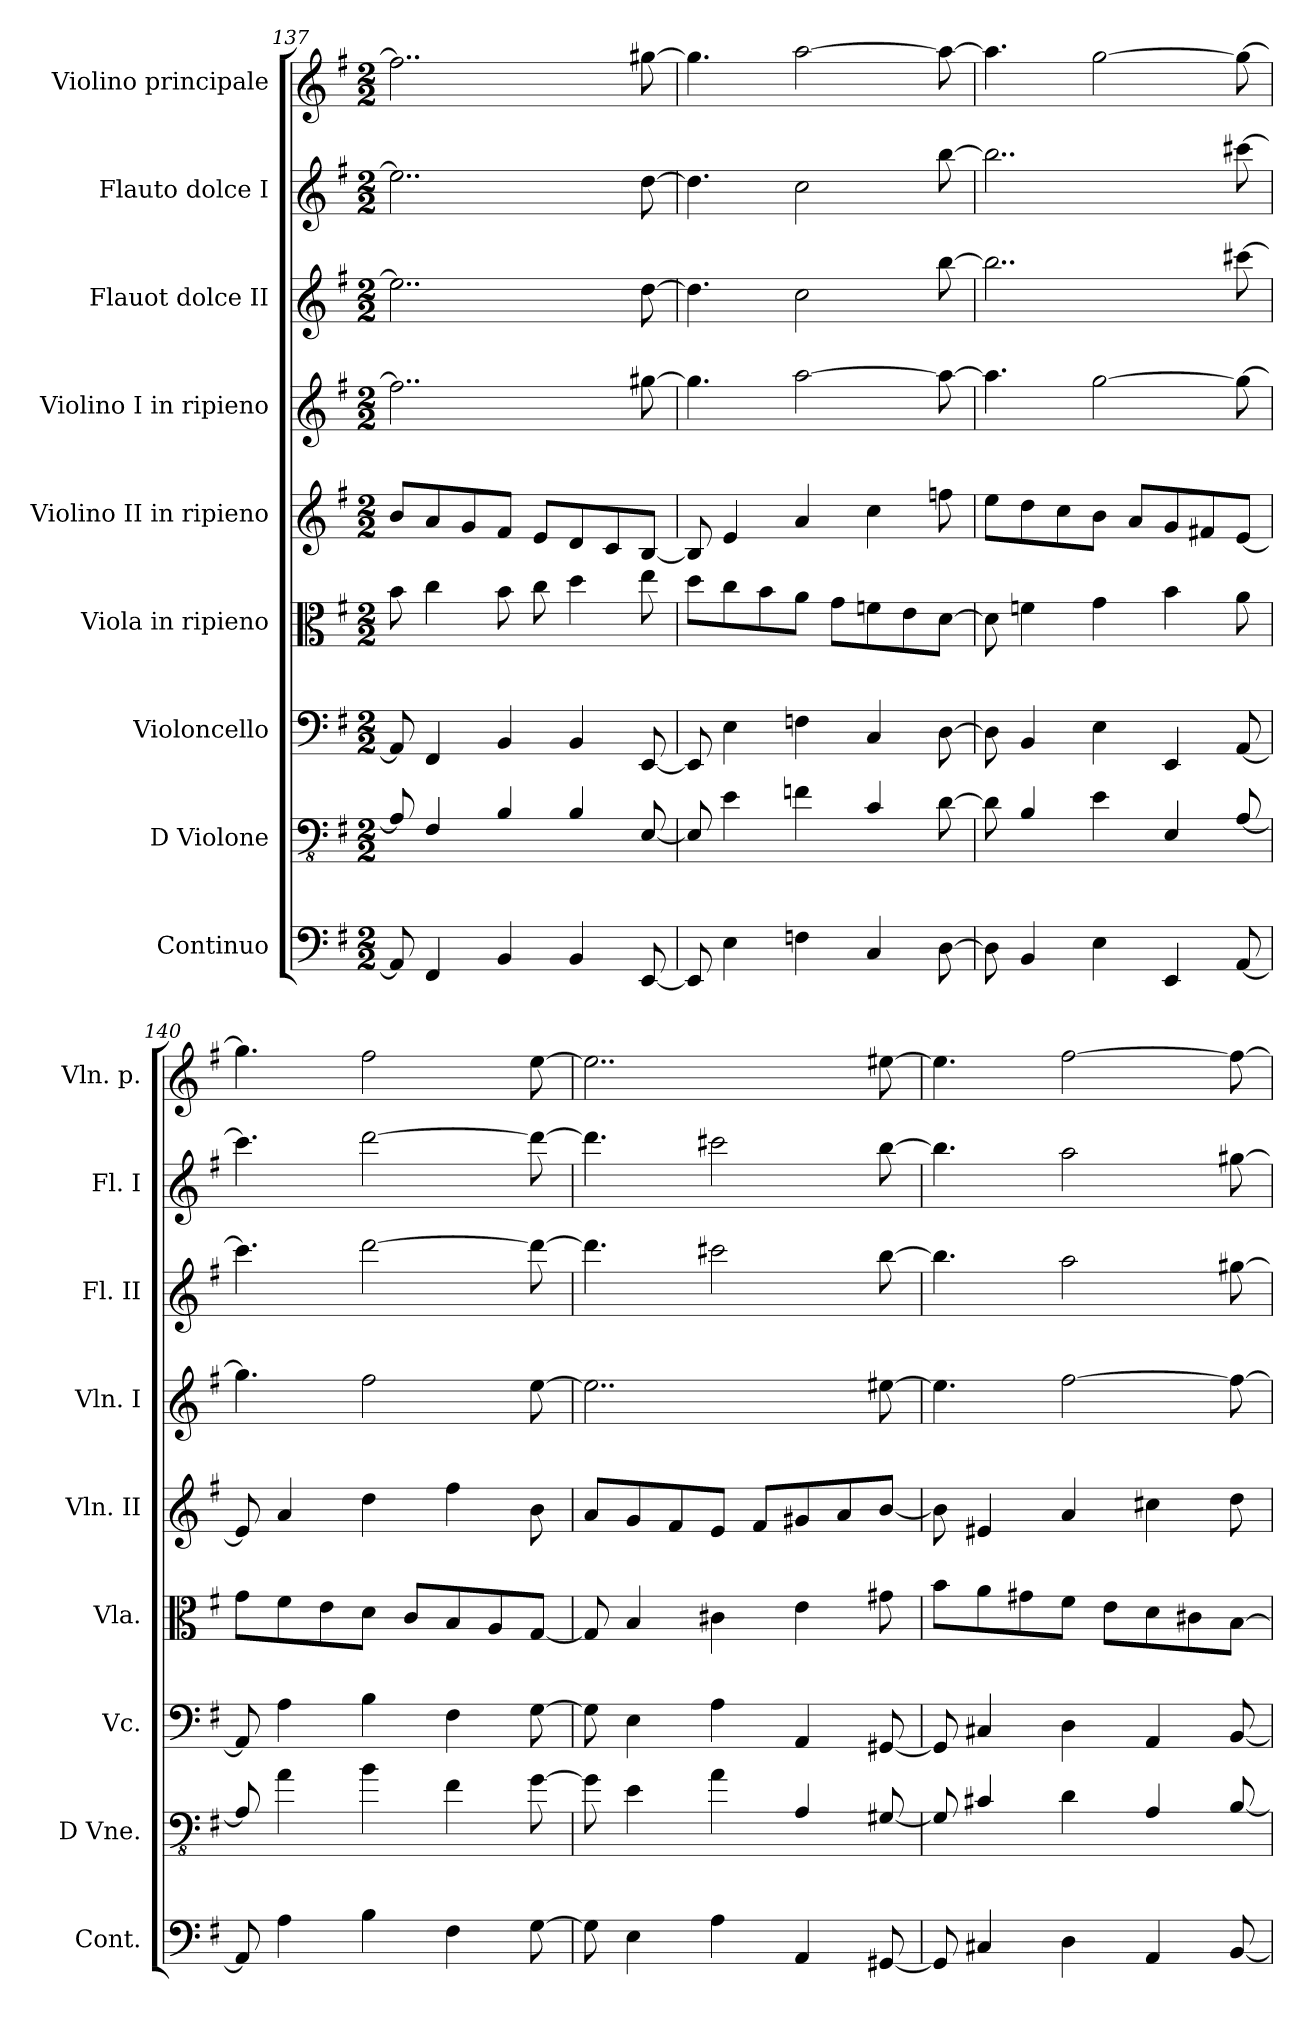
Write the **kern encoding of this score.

**kern	**kern	**kern	**kern	**kern	**kern	**kern	**kern	**kern
*part9	*part8	*part7	*part6	*part5	*part4	*part3	*part2	*part1
*staff9	*staff8	*staff7	*staff6	*staff5	*staff4	*staff3	*staff2	*staff1
*I"Continuo	*I"D Violone	*I"Violoncello	*I"Viola in ripieno	*I"Violino II in ripieno	*I"Violino I in ripieno	*I"Flauot dolce II	*I"Flauto dolce I	*I"Violino principale
*I'Cont.	*I'D Vne.	*I'Vc.	*I'Vla.	*I'Vln. II	*I'Vln. I	*I'Fl. II	*I'Fl. I	*I'Vln. p.
*clefF4	*clefFv4	*clefF4	*clefC3	*clefG2	*clefG2	*clefG2	*clefG2	*clefG2
*	*ITrd7c12	*	*	*	*	*	*	*
*k[f#]	*k[f#]	*k[f#]	*k[f#]	*k[f#]	*k[f#]	*k[f#]	*k[f#]	*k[f#]
*M2/2	*M2/2	*M2/2	*M2/2	*M2/2	*M2/2	*M2/2	*M2/2	*M2/2
=137	=137	=137	=137	=137	=137	=137	=137	=137
8AA/]	8AAA/]	8AA/]	8b\	8b/L	2..ff#\]	2..ee\]	2..ee\]	2..ff#\]
4FF#/	4FFF#/	4FF#/	4cc\	8a/	.	.	.	.
.	.	.	.	8g/	.	.	.	.
4BB/	4BBB/	4BB/	8b\	8f#/J	.	.	.	.
.	.	.	8cc\	8e/L	.	.	.	.
4BB/	4BBB/	4BB/	4dd\	8d/	.	.	.	.
.	.	.	.	8c/	.	.	.	.
[8EE/	[8EEE/	[8EE/	8ee\	[8B/J	[8gg#X\	[8dd\	[8dd\	[8gg#X\
=138	=138	=138	=138	=138	=138	=138	=138	=138
8EE/]	8EEE/]	8EE/]	8dd\L	8B/]	4.gg#\]	4.dd\]	4.dd\]	4.gg#\]
4E\	4EE\	4E\	8cc\	4e/	.	.	.	.
.	.	.	8b\	.	.	.	.	.
4Fn\	4FFn\	4Fn\	8a\J	4a/	[2aa\	2cc\	2cc\	[2aa\
.	.	.	8g\L	.	.	.	.	.
4C/	4CC/	4C/	8fn\	4cc\	.	.	.	.
.	.	.	8e\	.	.	.	.	.
[8D\	[8DD\	[8D\	[8d\J	8ffn\	8aa\_	[8bb\	[8bb\	8aa\_
=139	=139	=139	=139	=139	=139	=139	=139	=139
8D\]	8DD\]	8D\]	8d\]	8ee\L	4.aa\]	2..bb\]	2..bb\]	4.aa\]
4BB/	4BBB/	4BB/	4fn\	8dd\	.	.	.	.
.	.	.	.	8cc\	.	.	.	.
4E\	4EE\	4E\	4g\	8b\J	[2gg\	.	.	[2gg\
.	.	.	.	8a/L	.	.	.	.
4EE/	4EEE/	4EE/	4b\	8g/	.	.	.	.
.	.	.	.	8f#X/	.	.	.	.
[8AA/	[8AAA/	[8AA/	8a\	[8e/J	8gg\_	[8ccc#X\	[8ccc#X\	8gg\_
!!LO:PB:g=z
=140	=140	=140	=140	=140	=140	=140	=140	=140
8AA/]	8AAA/]	8AA/]	8g\L	8e/]	4.gg\]	4.ccc#\]	4.ccc#\]	4.gg\]
4A\	4AA\	4A\	8f#\	4a/	.	.	.	.
.	.	.	8e\	.	.	.	.	.
4B\	4BB\	4B\	8d\J	4dd\	2ff#\	[2ddd\	[2ddd\	2ff#\
.	.	.	8c/L	.	.	.	.	.
4F#\	4FF#\	4F#\	8B/	4ff#\	.	.	.	.
.	.	.	8A/	.	.	.	.	.
[8G\	[8GG\	[8G\	[8G/J	8b\	[8ee\	8ddd\_	8ddd\_	[8ee\
=141	=141	=141	=141	=141	=141	=141	=141	=141
8G\]	8GG\]	8G\]	8G/]	8a/L	2..ee\]	4.ddd\]	4.ddd\]	2..ee\]
4E\	4EE\	4E\	4B/	8g/	.	.	.	.
.	.	.	.	8f#/	.	.	.	.
4A\	4AA\	4A\	4c#X\	8e/J	.	2ccc#X\	2ccc#X\	.
.	.	.	.	8f#/L	.	.	.	.
4AA/	4AAA/	4AA/	4e\	8g#X/	.	.	.	.
.	.	.	.	8a/	.	.	.	.
[8GG#X/	[8GGG#X/	[8GG#X/	8g#X\	[8b/J	[8ee#X\	[8bb\	[8bb\	[8ee#X\
=142	=142	=142	=142	=142	=142	=142	=142	=142
8GG#/]	8GGG#/]	8GG#/]	8b\L	8b\]	4.ee#\]	4.bb\]	4.bb\]	4.ee#\]
4C#X/	4CC#X/	4C#X/	8a\	4e#X/	.	.	.	.
.	.	.	8g#X\	.	.	.	.	.
4D\	4DD\	4D\	8f#\J	4a/	[2ff#\	2aa\	2aa\	[2ff#\
.	.	.	8e\L	.	.	.	.	.
4AA/	4AAA/	4AA/	8d\	4cc#X\	.	.	.	.
.	.	.	8c#X\	.	.	.	.	.
[8BB/	[8BBB/	[8BB/	[8B\J	8dd\	8ff#\_	[8gg#X\	[8gg#X\	8ff#\_
=	=	=	=	=	=	=	=	=
*-	*-	*-	*-	*-	*-	*-	*-	*-
